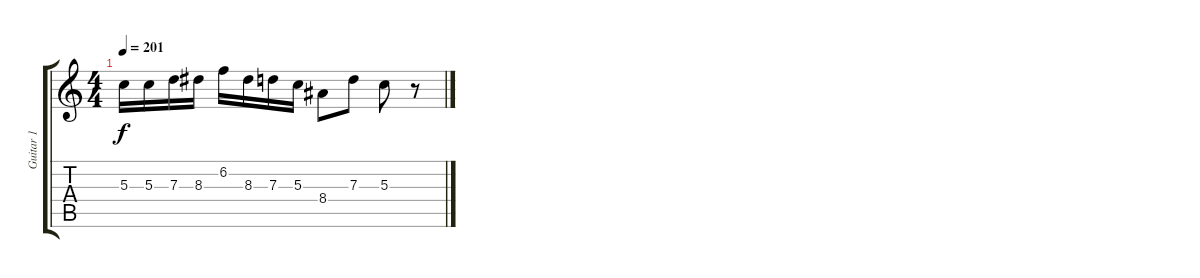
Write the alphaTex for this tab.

\track ("Guitar 1" "Guitar 1") {instrument distortionguitar}
\staff {score tabs}
\tuning (E4 B3 G3 D3 A2 D2) {hide}
\ts (4 4)
\tempo 201
\clef g2
\ks c
5.3.16{dy f} 5.3.16 7.3.16 8.3.16 6.2.16 8.3.16 7.3.16 5.3.16 8.4.8 7.3.8 5.3.8 r.8
